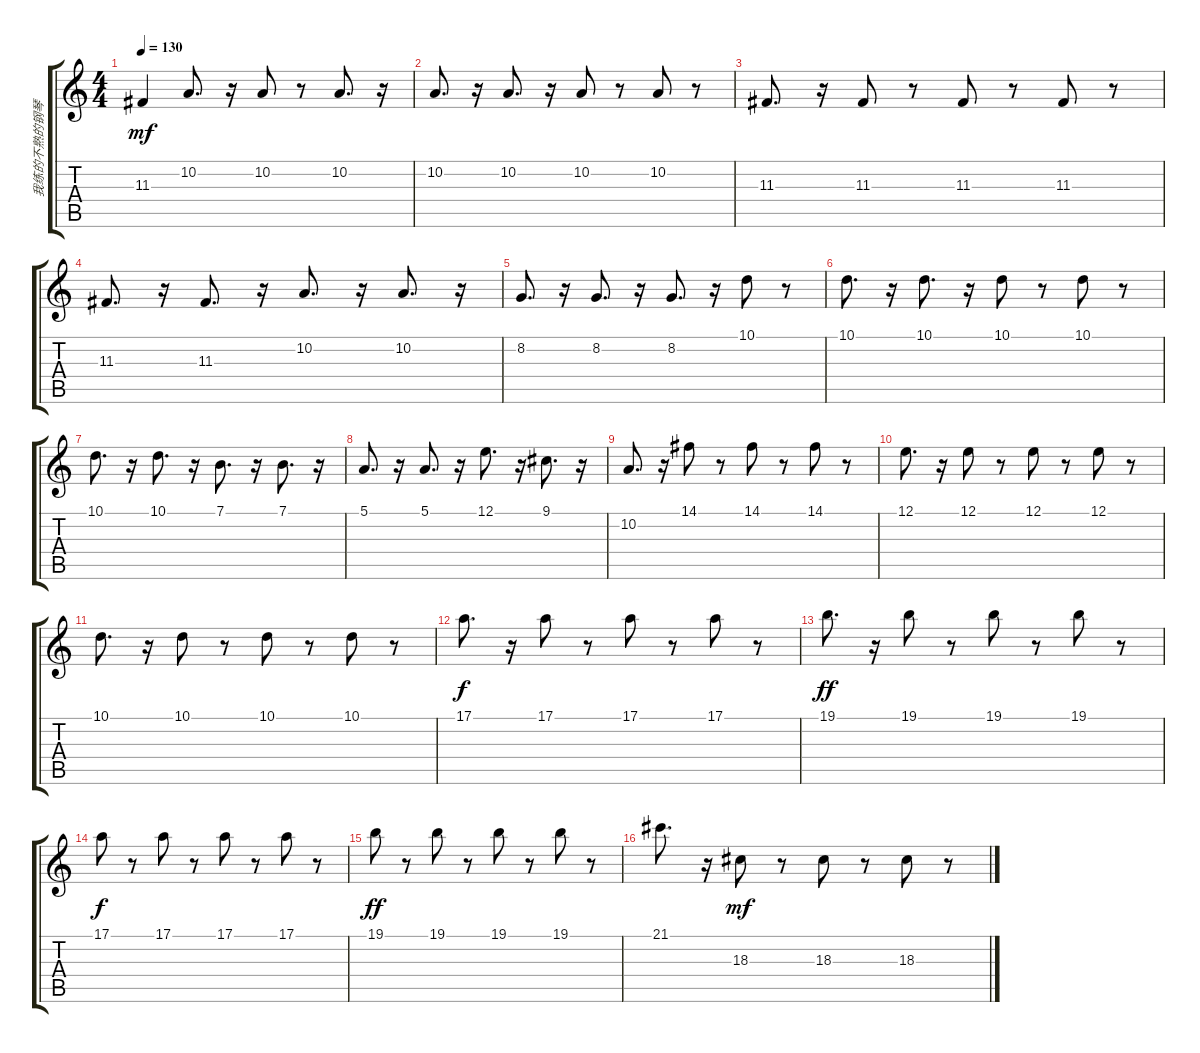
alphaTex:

\track ("我练的不熟的钢琴" "我练的不熟的钢琴") {instrument acousticgrandpiano}
\staff {score tabs}
\tuning (E4 B3 G3 D3 A2 E2) {hide}
\ts (4 4)
\tempo 130
\clef g2
\ks c
11.3.4{dy mf} 10.2.8{d} r.16 10.2.8 r.8 10.2.8{d} r.16 |
10.2.8{d} r.16 10.2.8{d} r.16 10.2.8 r.8 10.2.8 r.8 |
11.3.8{d} r.16 11.3.8 r.8 11.3.8 r.8 11.3.8 r.8 |
11.3.8{d} r.16 11.3.8{d} r.16 10.2.8{d} r.16 10.2.8{d} r.16 |
8.2.8{d} r.16 8.2.8{d} r.16 8.2.8{d} r.16 10.1.8 r.8 |
10.1.8{d} r.16 10.1.8{d} r.16 10.1.8 r.8 10.1.8 r.8 |
10.1.8{d} r.16 10.1.8{d} r.16 7.1.8{d} r.16 7.1.8{d} r.16 |
5.1.8{d} r.16 5.1.8{d} r.16 12.1.8{d} r.16 9.1.8{d} r.16 |
10.2.8{d} r.16 14.1.8 r.8 14.1.8 r.8 14.1.8 r.8 |
12.1.8{d} r.16 12.1.8 r.8 12.1.8 r.8 12.1.8 r.8 |
10.1.8{d} r.16 10.1.8 r.8 10.1.8 r.8 10.1.8 r.8 |
17.1.8{d dy f} r.16 17.1.8 r.8 17.1.8 r.8 17.1.8 r.8 |
19.1.8{d dy ff} r.16 19.1.8 r.8 19.1.8 r.8 19.1.8 r.8 |
17.1.8{dy f} r.8 17.1.8 r.8 17.1.8 r.8 17.1.8 r.8 |
19.1.8{dy ff} r.8 19.1.8 r.8 19.1.8 r.8 19.1.8 r.8 |
21.1.8{d} r.16 18.3.8{dy mf} r.8 18.3.8 r.8 18.3.8 r.8
